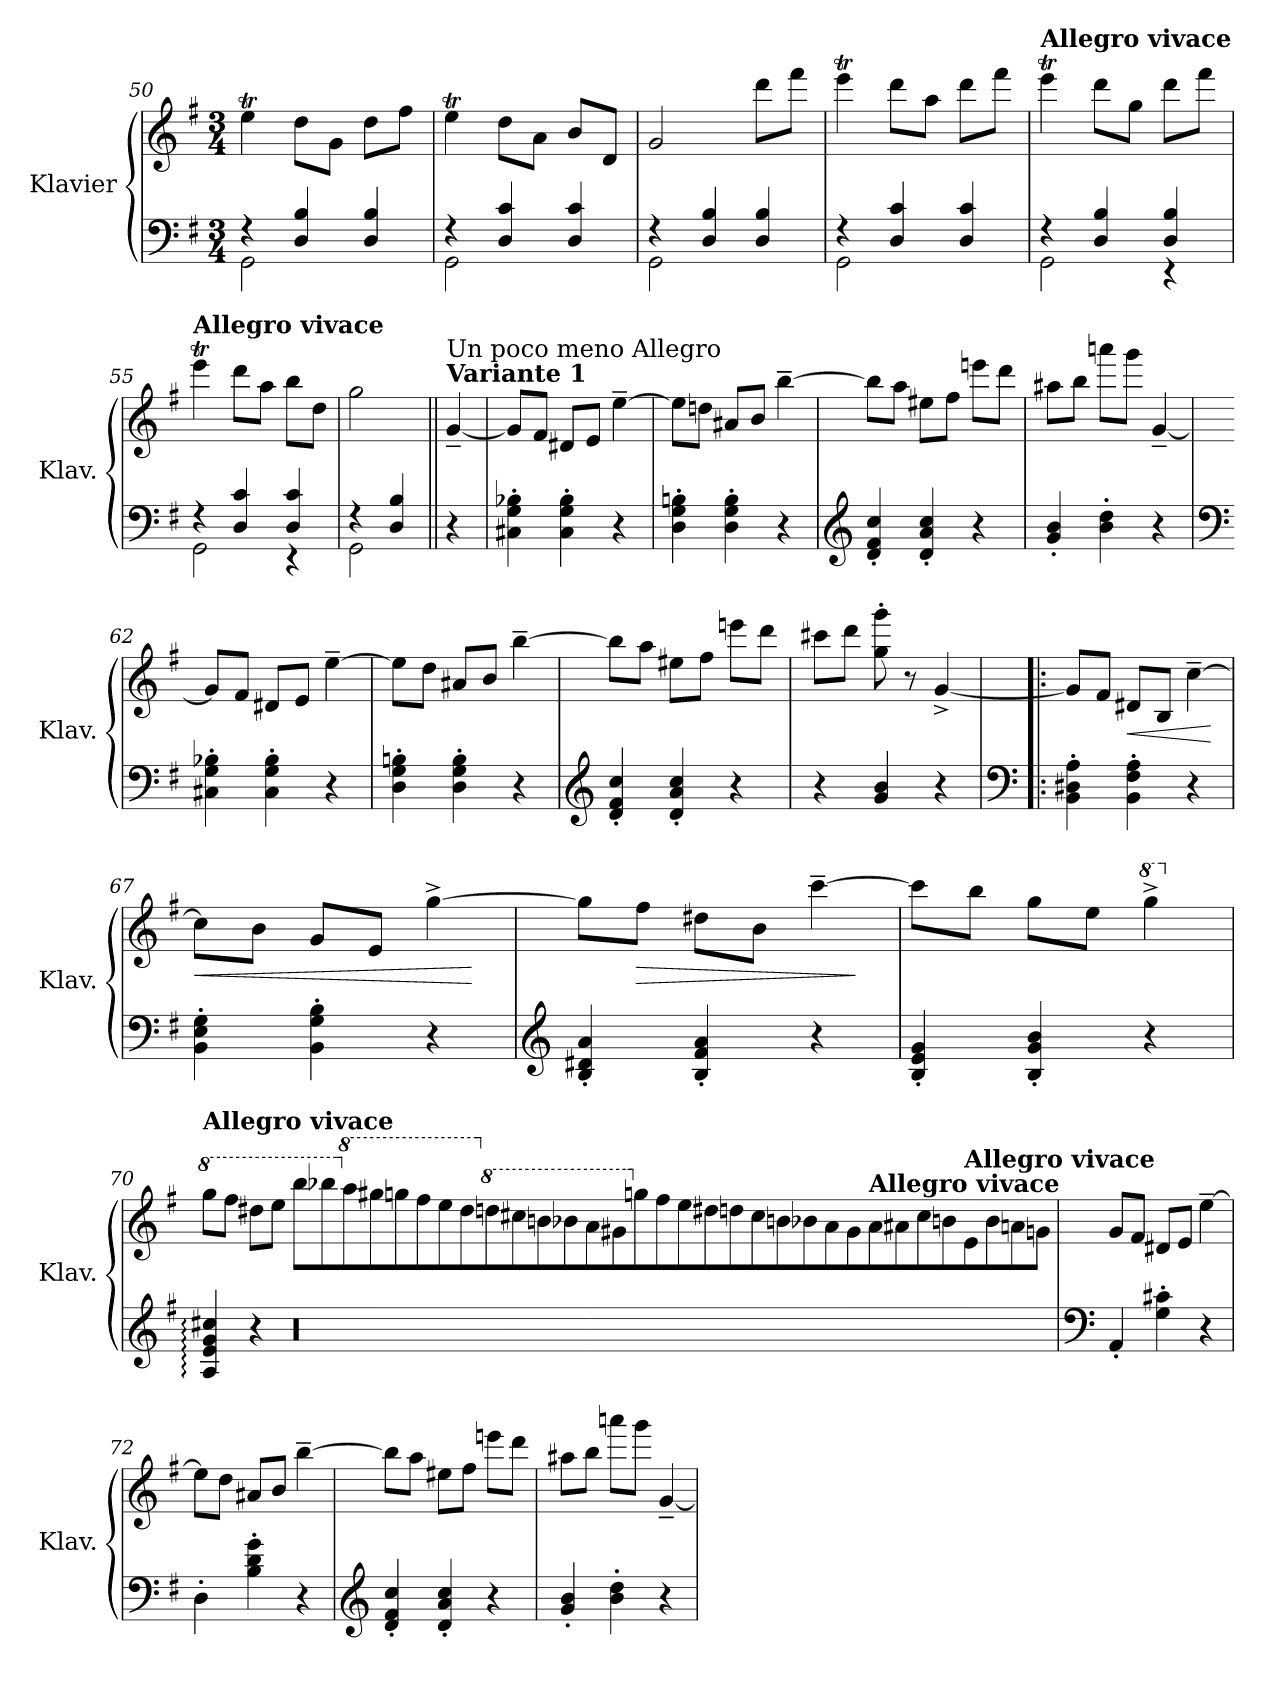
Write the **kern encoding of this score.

**kern	**kern	**dynam
*part1	*part1	*part1
*staff2	*staff1	*staff1/2
*I"Klavier	*	*
*I'Klav.	*	*
*clefF4	*clefG2	*
*k[f#]	*k[f#]	*
*M3/4	*M3/4	*
=50	=50	=50
*^	*	*
4r	2GG\	4eeT\	.
4D/ 4B/	.	8dd\L	.
.	.	8g\J	.
4D/ 4B/	4ryy	8dd\L	.
.	.	8ff#\J	.
=51	=51	=51	=51
4r	2GG\	4eeT\	.
4D/ 4c/	.	8dd\L	.
.	.	8a\J	.
4D/ 4c/	4ryy	8b/L	.
.	.	8d/J	.
=52	=52	=52	=52
4r	2GG\	2g/	.
4D/ 4B/	.	.	.
4D/ 4B/	4ryy	8ddd\L	.
.	.	8fff#\J	.
=53	=53	=53	=53
4r	2GG\	4eeeT\	.
4D/ 4c/	.	8ddd\L	.
.	.	8aa\J	.
4D/ 4c/	4ryy	8ddd\L	.
.	.	8fff#\J	.
!!LO:LB:g=z
=54	=54	=54	=54
!	!	!LO:TX:a:B:t=Allegro vivace	!
4r	2GG\	4eeeT\	.
4D/ 4B/	.	8ddd\L	.
.	.	8gg\J	.
4D/ 4B/	4r	8ddd\L	.
.	.	8fff#\J	.
=55	=55	=55	=55
!	!	!LO:TX:a:B:t=Allegro vivace	!
4r	2GG\	4eeeT\	.
4D/ 4c/	.	8ddd\L	.
.	.	8aa\J	.
4D/ 4c/	4r	8bb\L	.
.	.	8dd\J	.
=56	=56	=56	=56
4r	2GG\	2gg\	.
4D/ 4B/	.	.	.
*v	*v	*	*
=57||	=57||	=57||
!	!LO:TX:a:B:t=Variante 1	!
!	!LO:TX:a:t=Un poco meno Allegro	!
4r	[4g~/	.
=58	=58	=58
4C#X\' 4G\' 4B-X\'	8g/L]	.
.	8f#/J	.
4C#\' 4G\' 4B-\'	8d#X/L	.
.	8e/J	.
4r	[4ee~\	.
=59	=59	=59
4D\' 4G\' 4Bn\'	8ee\L]	.
.	8ddn\J	.
4D\' 4G\' 4B\'	8a#X/L	.
.	8b/J	.
4r	[4bb~\	.
=60	=60	=60
*clefG2	*	*
4d/' 4f#/' 4cc/'	8bb\L]	.
.	8aa\J	.
4d/' 4a/' 4cc/'	8ee#X\L	.
.	8ff#\J	.
4r	8eeen\L	.
.	8ddd\J	.
!!LO:LB:g=z
=61	=61	=61
4g/' 4b/'	8aa#X\L	.
.	8bb\J	.
4b\' 4dd\'	8aaan\L	.
.	8ggg\J	.
4r	[4g~/	.
=62	=62	=62
*clefF4	*	*
4C#X\' 4G\' 4B-X\'	8g/L]	.
.	8f#/J	.
4C#\' 4G\' 4B-\'	8d#X/L	.
.	8e/J	.
4r	[4ee~\	.
=63	=63	=63
4D\' 4G\' 4Bn\'	8ee\L]	.
.	8dd\J	.
4D\' 4G\' 4B\'	8a#X/L	.
.	8b/J	.
4r	[4bb~\	.
=64	=64	=64
*clefG2	*	*
4d/' 4f#/' 4cc/'	8bb\L]	.
.	8aa\J	.
4d/' 4a/' 4cc/'	8ee#X\L	.
.	8ff#\J	.
4r	8eeen\L	.
.	8ddd\J	.
=65	=65	=65
4r	8ccc#X\L	.
.	8ddd\J	.
4g/ 4b/	8gg\' 8ggg\'	.
.	8r	.
4r	[4g^/	.
!!LO:LB:g=z
=66!|:	=66!|:	=66!|:
*clefF4	*	*
4BB\' 4D#X\' 4A\'	8g/L]	.
.	8f#/J	.
!	!	!LO:HP:b
4BB\' 4F#\' 4A\'	8d#X/L	<
.	8B/J	.
4r	[4cc~\	.
.	.	[
=67	=67	=67
!	!	!LO:HP:b
4BB\' 4E\' 4G\'	8cc\L]	<
.	8b\J	.
4BB\' 4G\' 4B\'	8g/L	.
.	8e/J	.
4r	[4gg^\	.
.	.	[
=68	=68	=68
*clefG2	*	*
4B/' 4d#X/' 4a/'	8gg\L]	.
!	!	!LO:HP:b
.	8ff#\J	>
4B/' 4f#/' 4a/'	8dd#X\L	.
.	8b\J	.
4r	[4ccc~\	.
.	.	]
=69	=69	=69
4B/' 4e/' 4g/'	8ccc\L]	.
.	8bb\J	.
4B/' 4g/' 4b/'	8gg\L	.
.	8ee\J	.
*	*8va	*
4r	4ggg^\	.
!!LO:LB:g=z
=70	=70	=70
*	*X8va	*
*	*8va	*
!	!LO:TX:a:B:t=Allegro vivace	!
4A/: 4e/: 4g/: 4cc#X/:	8ggg!\L	.
.	8fff#!\J	.
4r	8ddd#X!\L	.
.	8eee!\J	.
00r	8bbb!\L	.
.	8bbb-X!\	.
*	*X8va	*
*	*8va	*
.	8aaa!\	.
.	8ggg#X!\	.
.	8gggn!\	.
.	8fff#!\	.
.	8eee!\	.
.	8ddd#!\	.
*	*X8va	*
*	*8va	*
.	8dddn!\	.
.	8ccc#X!\	.
.	8bbn!\	.
.	8bb-X!\	.
.	8aa!\	.
.	8gg#X!\	.
*	*X8va	*
.	8ggn!\	.
.	8ff#!\	.
.	8ee!\	.
.	8dd#X!\	.
.	8ddn!\	.
.	8cc#!\	.
.	8bn!\	.
.	8b-X!\	.
.	8a!\	.
.	8g#!\	.
!	!LO:TX:a:B:t=Allegro vivace	!
.	8a!\	.
.	8a#X!\	.
.	8cc#!\	.
.	8bn!\	.
!	!LO:TX:a:B:t=Allegro vivace	!
.	8e!\	.
.	8b!\	.
.	8an!\	.
.	8gn!\J	.
!!LO:PB:g=z
=71	=71	=71
*clefF4	*	*
4AA'/	8g/L	.
.	8f#/J	.
4G\' 4c#X\'	8d#X/L	.
.	8e/J	.
4r	[4ee~\	.
=72	=72	=72
4D'\	8ee\L]	.
.	8dd\J	.
4B\' 4d\' 4g\'	8a#X/L	.
.	8b/J	.
4r	[4bb~\	.
=73	=73	=73
*clefG2	*	*
4d/' 4f#/' 4cc/'	8bb\L]	.
.	8aa\J	.
4d/' 4a/' 4cc/'	8ee#X\L	.
.	8ff#\J	.
4r	8eeen\L	.
.	8ddd\J	.
=74	=74	=74
4g/' 4b/'	8aa#X\L	.
.	8bb\J	.
4b\' 4dd\'	8aaan\L	.
.	8ggg\J	.
4r	[4g~/	.
=	=	=
*-	*-	*-
